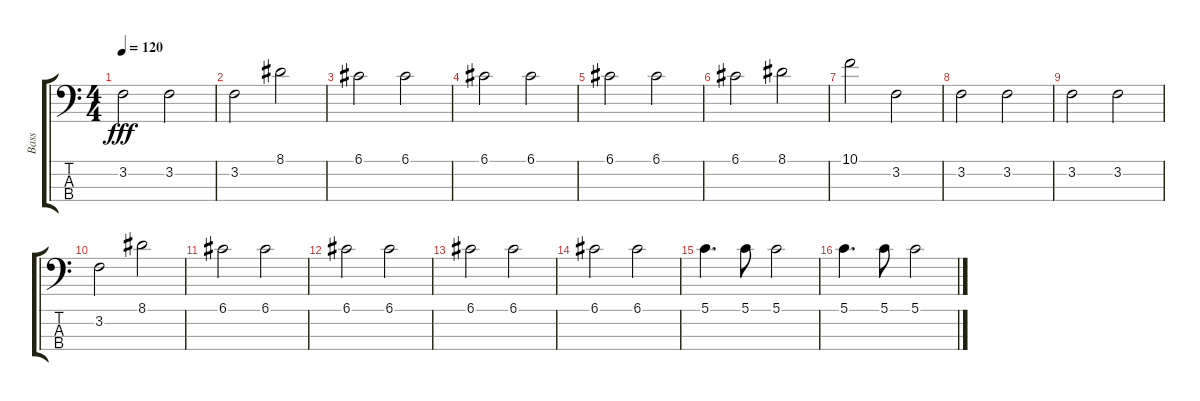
\track ("Bass" "Bass") {instrument electricbasspick}
\staff {score tabs}
\tuning (G2 D2 A1 E1) {hide}
\ts (4 4)
\tempo 120
\clef f4
\ks c
3.2.2{dy fff} 3.2.2 |
3.2.2 8.1.2 |
6.1.2 6.1.2 |
6.1.2 6.1.2 |
6.1.2 6.1.2 |
6.1.2 8.1.2 |
10.1.2 3.2.2 |
3.2.2 3.2.2 |
3.2.2 3.2.2 |
3.2.2 8.1.2 |
6.1.2 6.1.2 |
6.1.2 6.1.2 |
6.1.2 6.1.2 |
6.1.2 6.1.2 |
5.1.4{d} 5.1.8 5.1.2 |
5.1.4{d} 5.1.8 5.1.2
